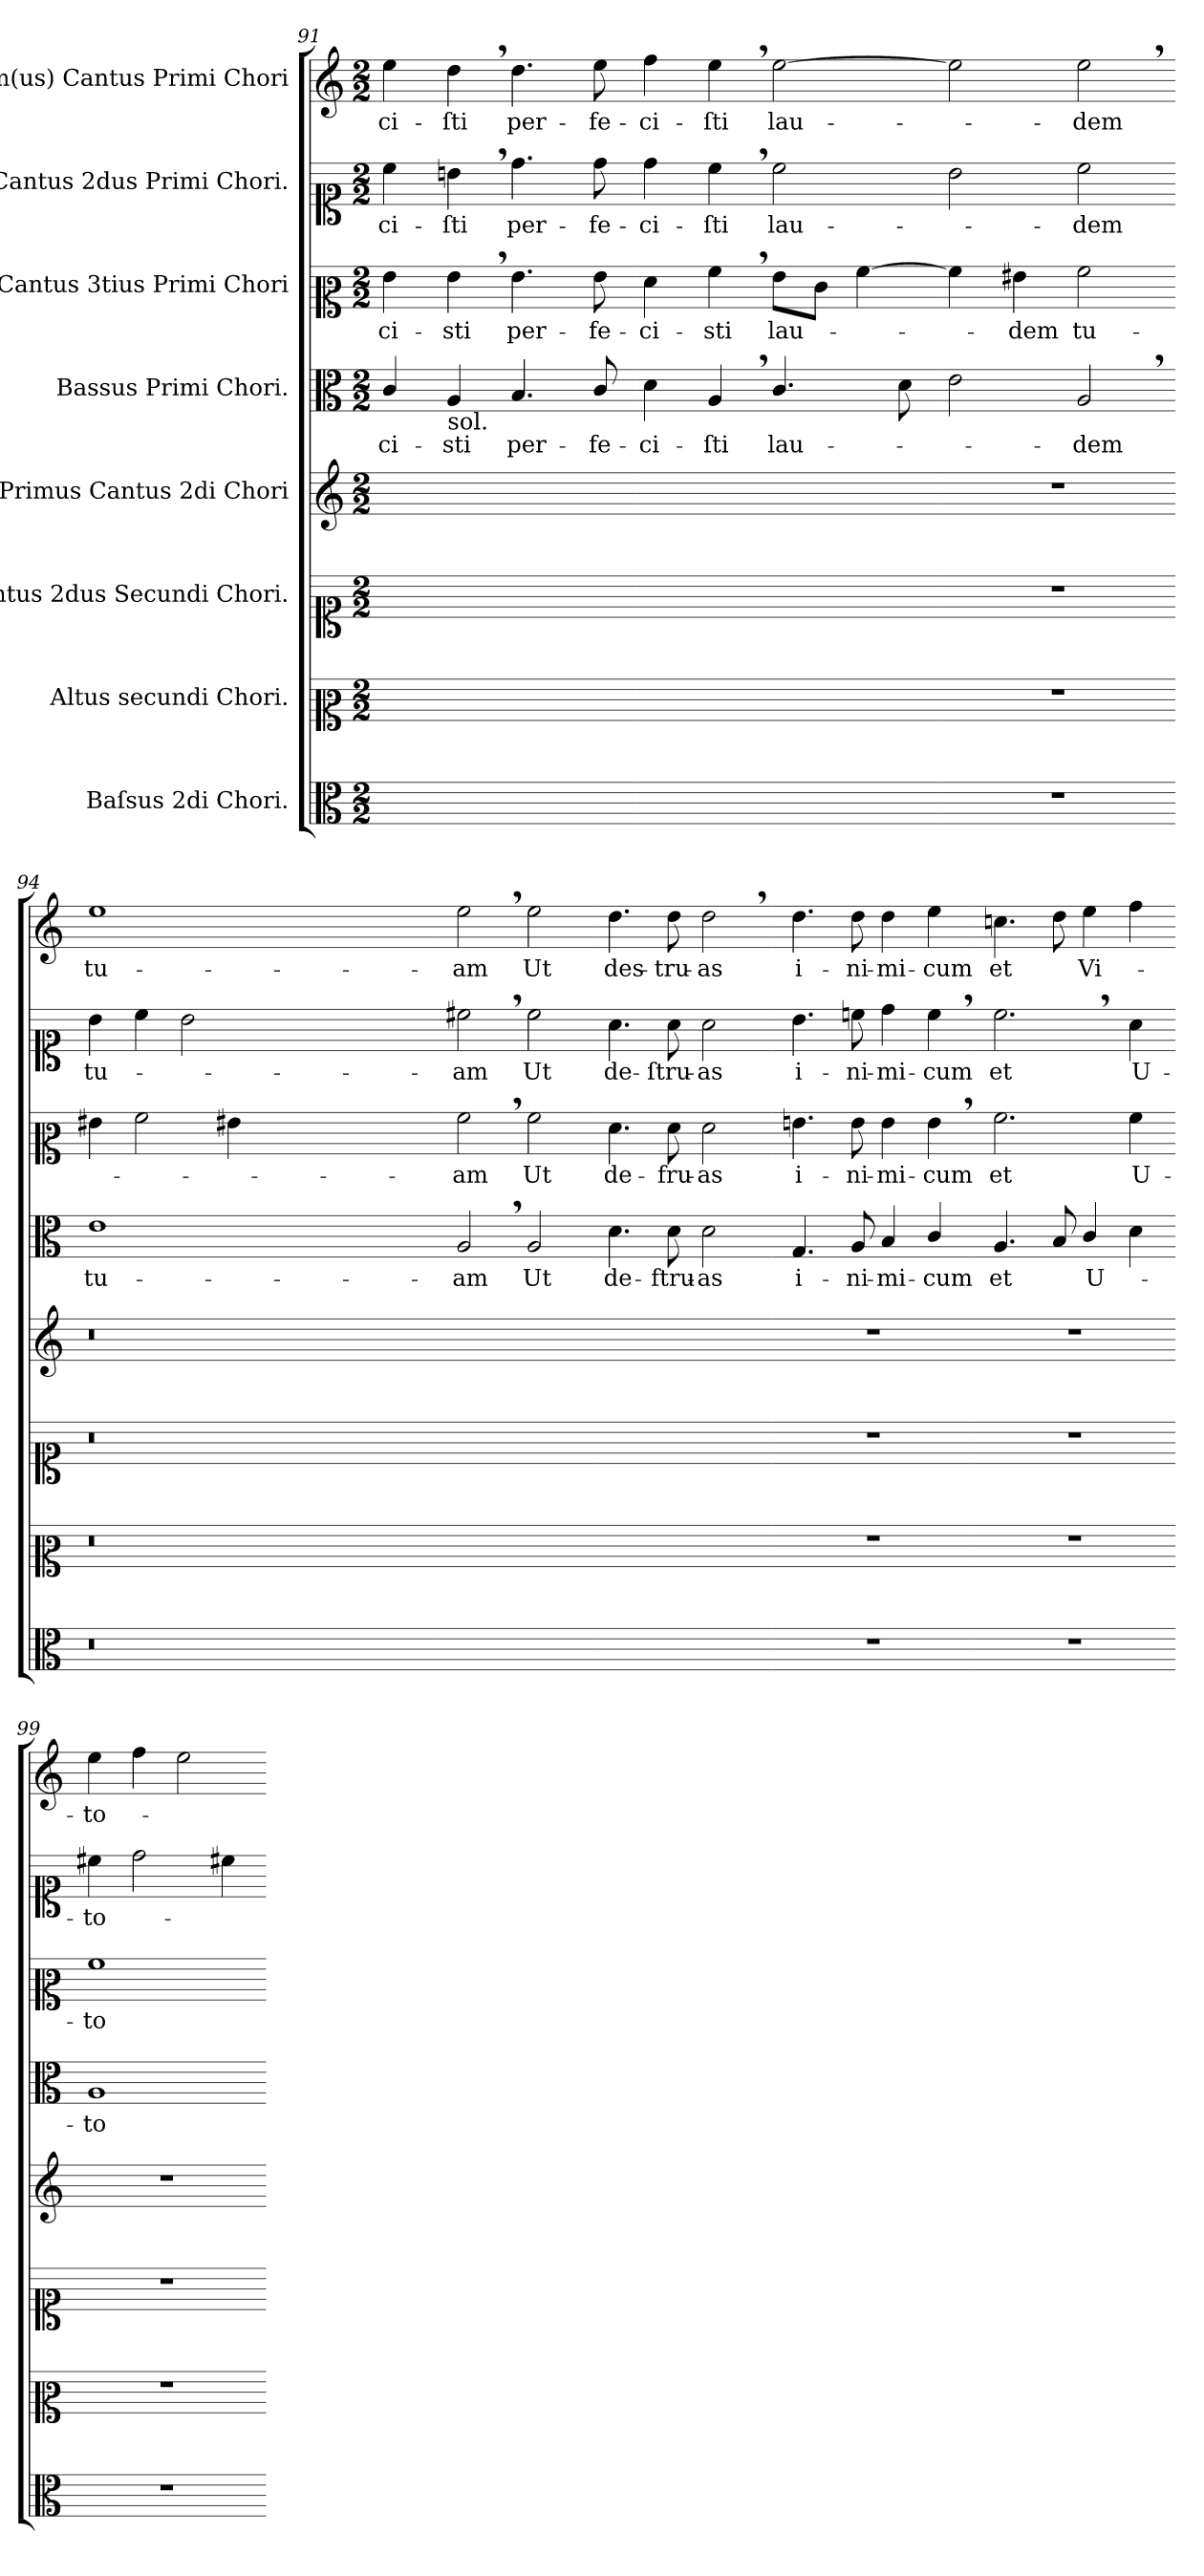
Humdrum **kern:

**kern	**kern	**kern	**kern	**kern	**text	**kern	**text	**kern	**text	**kern	**text
*part8	*part7	*part6	*part5	*part4	*part4	*part3	*part3	*part2	*part2	*part1	*part1
*staff8	*staff7	*staff6	*staff5	*staff4	*staff4	*staff3	*staff3	*staff2	*staff2	*staff1	*staff1
*I"Baſsus 2di Chori.	*I"Altus secundi Chori.	*I"Cantus 2dus Secundi Chori.	*I"Primus Cantus 2di Chori	*I"Bassus Primi Chori.	*	*I"Cantus 3tius Primi Chori	*	*I"Cantus 2dus Primi Chori.	*	*I"Im(us) Cantus Primi Chori	*
*clefC3	*clefC2	*clefC1	*clefG2	*clefC3	*	*clefC2	*	*clefC1	*	*clefG2	*
*k[]	*k[]	*k[]	*k[]	*k[]	*	*k[]	*	*k[]	*	*k[]	*
*D:dor	*D:dor	*D:dor	*D:dor	*D:dor	*	*D:dor	*	*D:dor	*	*D:dor	*
*M2/2	*M2/2	*M2/2	*M2/2	*M2/2	*	*M2/2	*	*M2/2	*	*M2/2	*
=91	=91	=91	=91	=91	=91	=91	=91	=91	=91	=91	=91
1ryy	1ryy	1ryy	1ryy	4c/	-ci-	4g\	-ci-	4cc\	-ci-	4ee\	-ci-
!	!	!	!	!LO:TX:b:t=sol.	!	!	!	!	!	!	!
.	.	.	.	4A/	-sti	4g,>\	-sti	4bn,>\	-ſti	4dd,>\	-ſti
!	!	!	!	!	!	!	!LO:LY:i	!	!LO:LY:i	!	!LO:LY:i
.	.	.	.	4.B/	per-	4.g\	per-	4.dd\	per-	4.dd\	per-
!	!	!	!	!	!	!	!LO:LY:i	!	!LO:LY:i	!	!LO:LY:i
.	.	.	.	8c/	-fe-	8g\	-fe-	8dd\	-fe-	8ee\	-fe-
=92-	=92-	=92-	=92-	=92-	=92-	=92-	=92-	=92-	=92-	=92-	=92-
!	!	!	!	!	!	!	!LO:LY:i	!	!LO:LY:i	!	!LO:LY:i
1ryy	1ryy	1ryy	1ryy	4d\	-ci-	4f\	-ci-	4dd\	-ci-	4ff\	-ci-
!	!	!	!	!	!	!	!LO:LY:i	!	!LO:LY:i	!	!LO:LY:i
.	.	.	.	4A,>/	-ſti	4a,>\	-sti	4cc,>\	-ſti	4ee,>\	-ſti
.	.	.	.	4.c/	lau-	8g\L	lau-	2cc\	lau-	[2ee\	lau-
.	.	.	.	.	.	8e\J	.	.	.	.	.
.	.	.	.	.	.	[4a\	.	.	.	.	.
.	.	.	.	8d\	.	.	.	.	.	.	.
=93-	=93-	=93-	=93-	=93-	=93-	=93-	=93-	=93-	=93-	=93-	=93-
1r	1r	1r	1r	2e\	.	4a\]	.	2b\	.	2ee\]	.
.	.	.	.	.	.	4g#X\	-dem	.	.	.	.
.	.	.	.	2A,>/	-dem	2a\	tu-	2cc\	-dem	2ee,>\	-dem
=94-	=94-	=94-	=94-	=94-	=94-	=94-	=94-	=94-	=94-	=94-	=94-
0.r	0.r	0.r	0.r	1e	tu-	4g#X\	.	4b\	tu-	1ee	tu-
.	.	.	.	.	.	2a\	.	4cc\	.	.	.
.	.	.	.	.	.	.	.	2b\	.	.	.
.	.	.	.	.	.	4g#X\	.	.	.	.	.
.	.	.	.	0ryy	.	0ryy	.	0ryy	.	0ryy	.
=95-	=95-	=95-	=95-	=95-	=95-	=95-	=95-	=95-	=95-	=95-	=95-
1ryy	1ryy	1ryy	1ryy	2A,>/	-am	2a,>\	-am	2cc#X,>\	-am	2ee,>\	-am
.	.	.	.	2A/	Ut	2a\	Ut	2cc#\	Ut	2ee\	Ut
=96-	=96-	=96-	=96-	=96-	=96-	=96-	=96-	=96-	=96-	=96-	=96-
1ryy	1ryy	1ryy	1ryy	4.d\	de-	4.f\	de-	4.a\	de-	4.dd\	des-
.	.	.	.	8d\	-ftru-	8f\	-fru-	8a\	-ſtru-	8dd\	-tru-
.	.	.	.	2d\	-as	2f\	-as	2a\	-as	2dd,>\	-as
=97-	=97-	=97-	=97-	=97-	=97-	=97-	=97-	=97-	=97-	=97-	=97-
1r	1r	1r	1r	4.G/	i-	4.gn\	i-	4.b\	i-	4.dd\	i-
.	.	.	.	8A/	-ni-	8g\	-ni-	8ccn\	-ni-	8dd\	-ni-
.	.	.	.	4B/	-mi-	4g\	-mi-	4dd\	-mi-	4dd\	-mi-
.	.	.	.	4c/	-cum	4g,>\	-cum	4cc,>\	-cum	4ee\	-cum
=98-	=98-	=98-	=98-	=98-	=98-	=98-	=98-	=98-	=98-	=98-	=98-
1r	1r	1r	1r	4.A/	et	2.a\	et	2.cc,>\	et	4.ccn\	et
.	.	.	.	8B/	.	.	.	.	.	8dd\	.
.	.	.	.	4c/	U-	.	.	.	.	4ee\	Vi-
.	.	.	.	4d\	.	4a\	U-	4a\	U-	4ff\	.
=99-	=99-	=99-	=99-	=99-	=99-	=99-	=99-	=99-	=99-	=99-	=99-
1r	1r	1r	1r	1A	-to-	1a	-to-	4cc#X\	-to-	4ee\	-to-
.	.	.	.	.	.	.	.	2dd\	.	4ff\	.
.	.	.	.	.	.	.	.	.	.	2ee\	.
.	.	.	.	.	.	.	.	4cc#X\	.	.	.
=-	=-	=-	=-	=-	=-	=-	=-	=-	=-	=-	=-
*-	*-	*-	*-	*-	*-	*-	*-	*-	*-	*-	*-
